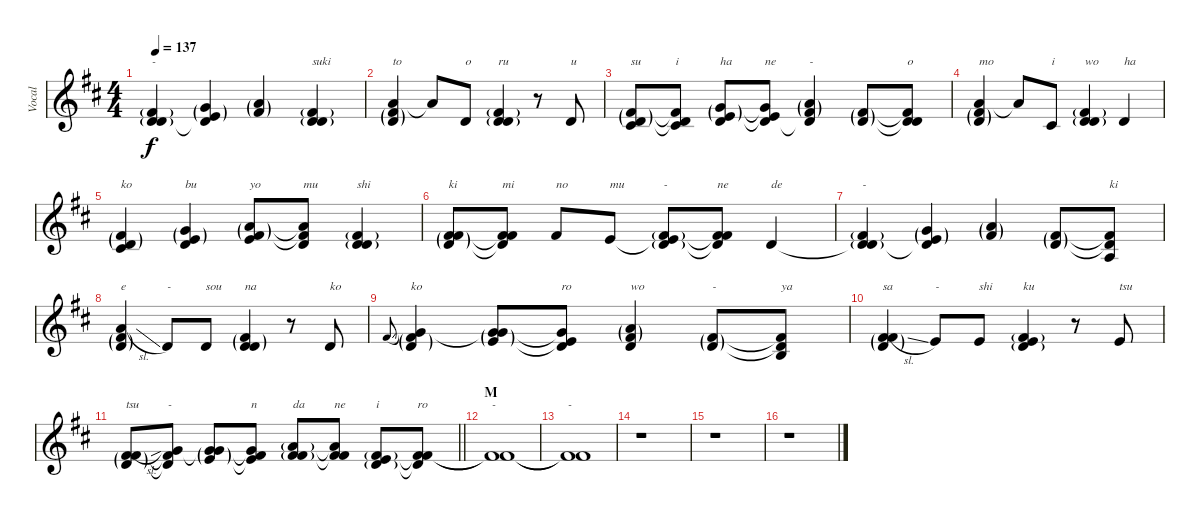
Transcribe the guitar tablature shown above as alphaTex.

\track ("Vocal" "Vocal") {instrument clarinet}
\staff {score}
\tuning (E4 B3 G3 D3 A2 E2) {hide}
\ts (4 4)
\tempo 137
\clef g2
\ks d
(2.1{g} 3.2{t} 7.3{g}).4{txt "-" dy f} (3.1{g} 3.2{t} 9.3{g}).4 (5.1{g} 7.2{g}).4 (2.1{g} 3.2 7.3{g}).4{txt "suki"} |
(5.1 7.2{g} 7.3{g}).4{txt "to"} 5.1{t}.8 3.2.8{txt "o"} (2.1{g} 3.2 7.3{g}).4{txt "ru"} r.8 3.2.8{txt "u"} |
(2.1{g} 2.2 7.3{g}).8{txt "su"} (2.1{t} 2.2 7.3{t}).8{txt "i"} (3.1{g} 3.2 9.3{g}).8{txt "ha"} (3.1{t} 3.2 9.3{t}).8{txt "ne"} (5.1{g} 3.2{t} 11.3{g}).4{txt "-"} (2.1{g} 7.3{g}).8 (2.1{t} 3.2 7.3{t}).8{txt "o"} |
(5.1 7.2{g} 7.3{g}).4{txt "mo"} 5.1{t}.8 2.2.8{txt "i"} (2.1{g} 3.2 7.3{g}).4{txt "wo"} 3.2.4{txt "ha"} |
(2.1{g} 2.2 7.3{g}).4{txt "ko"} (3.1{g} 3.2 9.3{g}).4{txt "bu"} (5.1{g} 5.2 11.3{g}).8{txt "yo"} (5.1{t} 3.2 11.3{t}).8{txt "mu"} (2.1{g} 3.2 7.3{g}).4{txt "shi"} |
(2.1 7.2{g} 7.3{g}).8{txt "ki"} (2.1 7.2{t} 7.3{t}).8{txt "mi"} 2.1.8{txt "no"} 0.1.8{txt "mu"} (0.1{t} 7.2{g} 7.3{g}).8{txt "-"} (2.1 7.2{t} 7.3{t}).8{txt "ne"} 3.2.4{txt "de"} |
(2.1{g} 3.2{t} 7.3{g}).4{txt "-"} (3.1{g} 3.2{t} 9.3{g}).4 (5.1{g} 7.2{g}).4 (2.1{g} 3.2{g}).8 (2.1{t} 3.2{t} 2.3).8{txt "ki"} |
(2.1{g} 10.2{sl} 7.3{g}).4{txt "e"} 3.2.8{txt "-"} 3.2.8{txt "sou"} (2.1{g} 3.2{g} 7.3{g}).4{txt "na"} r.8 3.2.8{txt "ko"} |
2.1{sl}.8{gr onbeat} (3.1 7.2{g} 7.3{g}).4{txt "ko"} (3.1{t} 12.3{g} 14.4{g}).8 (3.2 12.3{t} 14.4{t}).8{txt "ro"} (5.1{g} 3.2 11.3{g}).4{txt "wo"} (2.1{g} 7.3{g}).8{txt "-"} (2.1{t} 0.2 7.3{t}).8{txt "ya"} |
(2.1{sl} 7.2{g} 7.3{g}).4{txt "sa"} 0.1.8{txt "-"} 0.1.8{txt "shi"} (0.1 7.2{g} 7.3{g}).4{txt "ku"} r.8 0.1.8{txt "tsu"} |
\barLineRight lightlight
(2.1{sl} 7.2{g} 7.3{g}).8{txt "tsu"} (3.1 7.2{t} 7.3{t}).8{txt "-"} (3.1{t} 8.2{g} 9.3{g}).8 (2.1 8.2{t} 9.3{t}).8{txt "n"} (2.1 10.2{g} 11.3{g}).8{txt "da"} (2.1 10.2{t} 11.3{t}).8{txt "ne"} (0.1 7.2{g} 7.3{g}).8{txt "i"} (2.1 7.2{t} 7.3{t}).8{txt "ro"} |
\section ("" "M")
(2.1{t} 7.2{t}).1{txt "-"} |
(2.1{t} 7.2{t}).1{txt "-"} |
r.1 |
r.1 |
r.1
